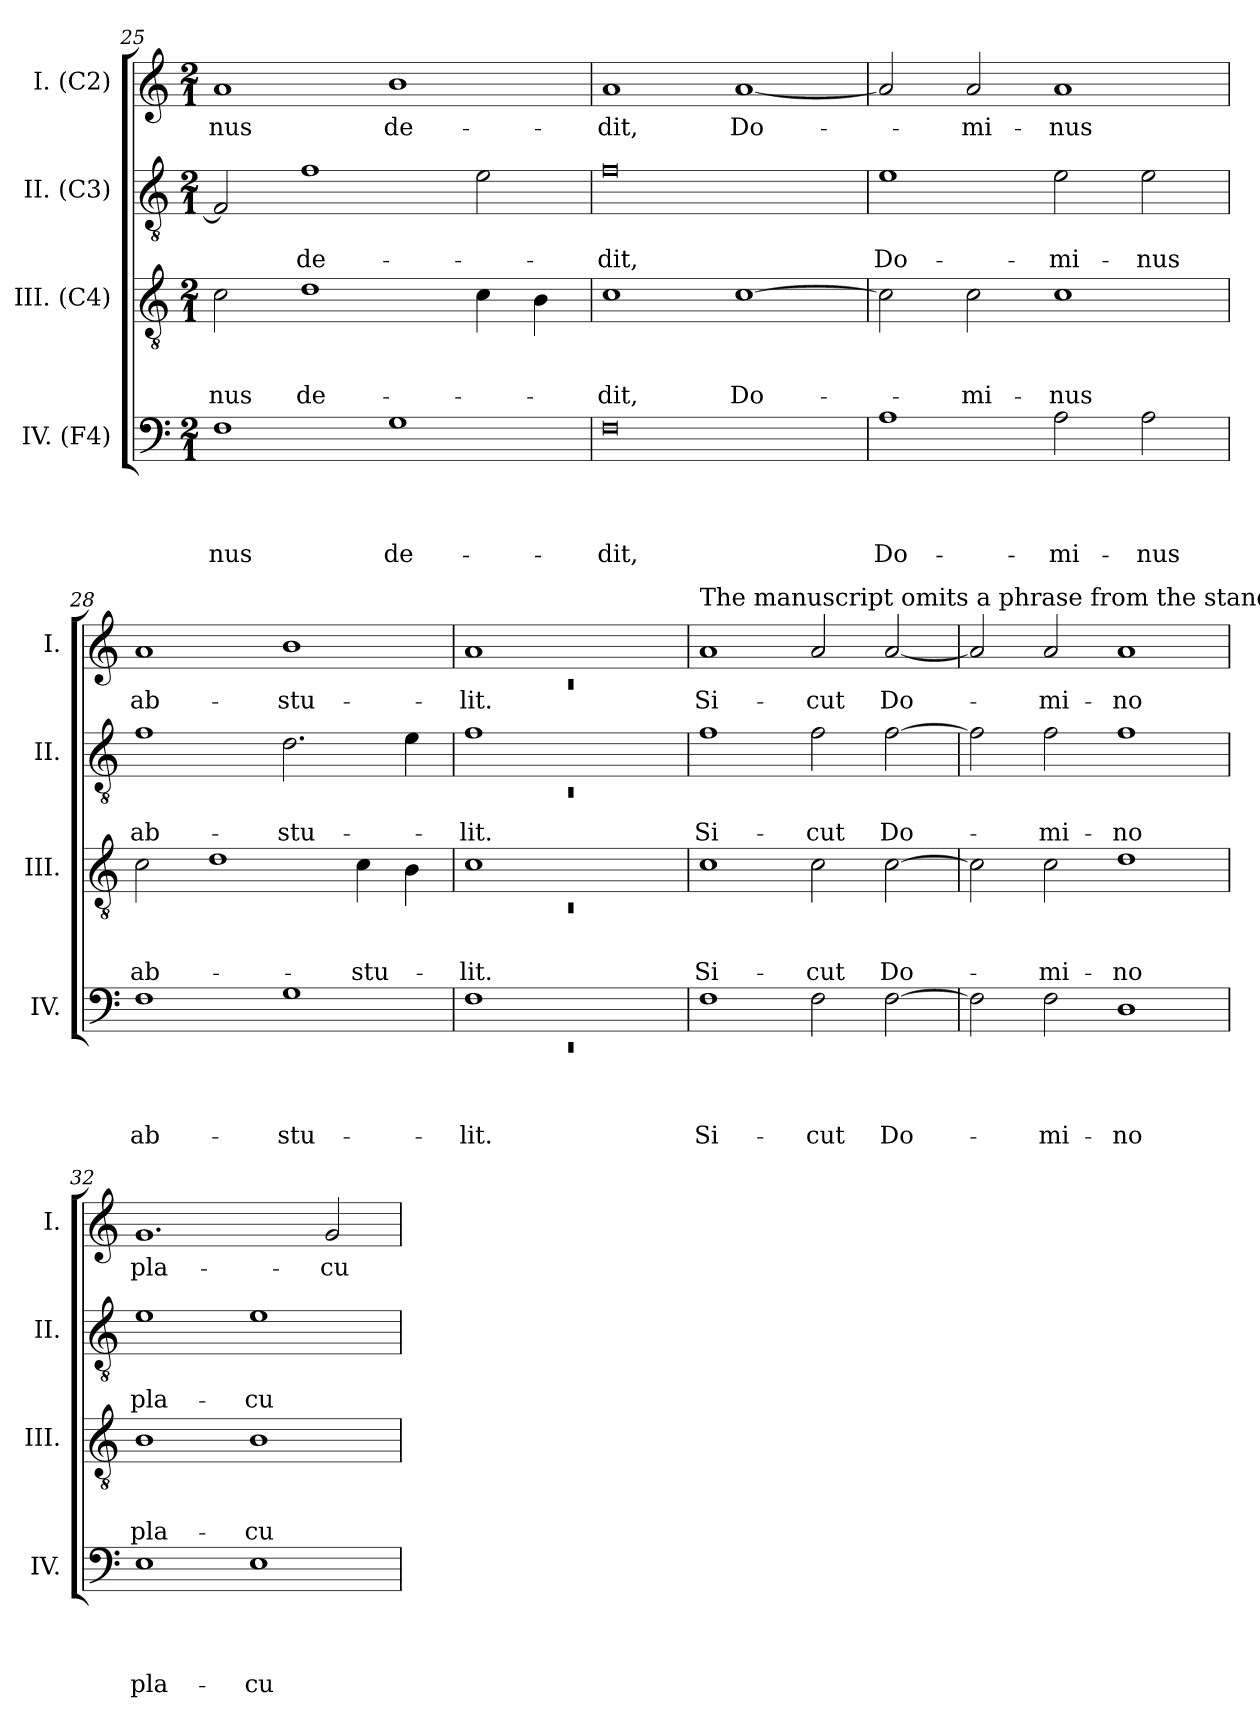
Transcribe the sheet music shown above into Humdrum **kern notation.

**kern	**text	**text	**text	**text	**kern	**text	**text	**text	**kern	**text	**text	**kern	**text
*part4	*part4	*part4	*part4	*part4	*part3	*part3	*part3	*part3	*part2	*part2	*part2	*part1	*part1
*staff4	*staff4	*staff4	*staff4	*staff4	*staff3	*staff3	*staff3	*staff3	*staff2	*staff2	*staff2	*staff1	*staff1
*I"IV. (F4)	*	*	*	*	*I"III. (C4)	*	*	*	*I"II. (C3)	*	*	*I"I. (C2)	*
*I'IV.	*	*	*	*	*I'III.	*	*	*	*I'II.	*	*	*I'I.	*
*clefF4	*	*	*	*	*clefGv2	*	*	*	*clefGv2	*	*	*clefG2	*
*k[]	*	*	*	*	*k[]	*	*	*	*k[]	*	*	*k[]	*
*C:	*	*	*	*	*C:	*	*	*	*C:	*	*	*C:	*
*M2/1	*	*	*	*	*M2/1	*	*	*	*M2/1	*	*	*M2/1	*
=25	=25	=25	=25	=25	=25	=25	=25	=25	=25	=25	=25	=25	=25
!	!	!	!	!LO:LY:b	!	!	!	!LO:LY:b	!	!	!	!	!LO:LY:b
1F	.	.	.	-nus	2c\	.	.	-nus	2F/]	.	.	1a	-nus
!	!	!	!	!	!	!	!	!LO:LY:b	!	!	!LO:LY:b	!	!
.	.	.	.	.	1d	.	.	de-	1f	.	de-	.	.
!	!	!	!	!LO:LY:b	!	!	!	!	!	!	!	!	!LO:LY:b
1G	.	.	.	de-	.	.	.	.	.	.	.	1b	de-
.	.	.	.	.	4c\	.	.	.	2e\	.	.	.	.
.	.	.	.	.	4B\	.	.	.	.	.	.	.	.
=26	=26	=26	=26	=26	=26	=26	=26	=26	=26	=26	=26	=26	=26
!	!	!	!	!LO:LY:b	!	!	!	!LO:LY:b	!	!	!LO:LY:b	!	!LO:LY:b
0F	.	.	.	-dit,	1c	.	.	-dit,	0f	.	-dit,	1a	-dit,
!	!	!	!	!	!	!	!	!LO:LY:b	!	!	!	!	!LO:LY:b
.	.	.	.	.	[>1c	.	.	Do-	.	.	.	[<1a	Do-
=27	=27	=27	=27	=27	=27	=27	=27	=27	=27	=27	=27	=27	=27
!	!	!	!	!LO:LY:b	!	!	!	!	!	!	!LO:LY:b	!	!
1A	.	.	.	Do-	2c\]	.	.	.	1e	.	Do-	2a/]	.
!	!	!	!	!	!	!	!	!LO:LY:b	!	!	!	!	!LO:LY:b
.	.	.	.	.	2c\	.	.	-mi-	.	.	.	2a/	-mi-
!	!	!	!	!LO:LY:b	!	!	!	!LO:LY:b	!	!	!LO:LY:b	!	!LO:LY:b
2A\	.	.	.	-mi-	1c	.	.	-nus	2e\	.	-mi-	1a	-nus
!	!	!	!	!LO:LY:b	!	!	!	!	!	!	!LO:LY:b	!	!
2A\	.	.	.	-nus	.	.	.	.	2e\	.	-nus	.	.
=28	=28	=28	=28	=28	=28	=28	=28	=28	=28	=28	=28	=28	=28
!	!	!	!	!LO:LY:b	!	!	!	!LO:LY:b	!	!	!LO:LY:b	!	!LO:LY:b
1F	.	.	.	ab-	2c\	.	.	ab-	1f	.	ab-	1a	ab-
.	.	.	.	.	1d	.	.	.	.	.	.	.	.
!	!	!	!	!LO:LY:b	!	!	!	!	!	!	!LO:LY:b	!	!LO:LY:b
1G	.	.	.	-stu-	.	.	.	.	2.d\	.	-stu-	1b	-stu-
!	!	!	!	!	!	!	!	!LO:LY:b	!	!	!	!	!
.	.	.	.	.	4c\	.	.	-stu-	.	.	.	.	.
.	.	.	.	.	4B\	.	.	.	4e\	.	.	.	.
!!LO:LB:g=z
=29	=29	=29	=29	=29	=29	=29	=29	=29	=29	=29	=29	=29	=29
*^	*	*	*	*	*^	*	*	*	*^	*	*	*^	*
!	!LO:N:vis=1	!	!	!	!LO:LY:b	!	!LO:N:vis=1	!	!	!LO:LY:b	!	!LO:N:vis=1	!	!LO:LY:b	!	!LO:N:vis=1	!LO:LY:b
1F	0rEE	.	.	.	-lit.	1c	0rC	.	.	-lit.	1f	0rC	.	-lit.	1a	0rc	-lit.
1ryy	.	.	.	.	.	1ryy	.	.	.	.	1ryy	.	.	.	1ryy	.	.
*v	*v	*	*	*	*	*	*	*	*	*	*v	*v	*	*	*v	*v	*
*	*	*	*	*	*v	*v	*	*	*	*	*	*	*	*
=30	=30	=30	=30	=30	=30	=30	=30	=30	=30	=30	=30	=30	=30
!	!	!	!	!	!	!	!	!	!	!	!	!LO:TX:a:t=The manuscript omits a phrase from the standard text here, but there is no room to insert it either.	!
!	!	!	!	!LO:LY:b	!	!	!	!LO:LY:b	!	!	!LO:LY:b	!	!LO:LY:b
1F	.	.	.	Si-	1c	.	.	Si-	1f	.	Si-	1a	Si-
!	!	!	!	!LO:LY:b	!	!	!	!LO:LY:b	!	!	!LO:LY:b	!	!LO:LY:b
2F\	.	.	.	-cut	2c\	.	.	-cut	2f\	.	-cut	2a/	-cut
!	!	!	!	!LO:LY:b	!	!	!	!LO:LY:b	!	!	!LO:LY:b	!	!LO:LY:b
[>2F\	.	.	.	Do-	[>2c\	.	.	Do-	[>2f\	.	Do-	[<2a/	Do-
=31	=31	=31	=31	=31	=31	=31	=31	=31	=31	=31	=31	=31	=31
2F\]	.	.	.	.	2c\]	.	.	.	2f\]	.	.	2a/]	.
!	!	!	!	!LO:LY:b	!	!	!	!LO:LY:b	!	!	!LO:LY:b	!	!LO:LY:b
2F\	.	.	.	-mi-	2c\	.	.	-mi-	2f\	.	-mi-	2a/	-mi-
!	!	!	!	!LO:LY:b	!	!	!	!LO:LY:b	!	!	!LO:LY:b	!	!LO:LY:b
1D	.	.	.	-no	1d	.	.	-no	1f	.	-no	1a	-no
=32	=32	=32	=32	=32	=32	=32	=32	=32	=32	=32	=32	=32	=32
!	!	!	!	!LO:LY:b	!	!	!	!LO:LY:b	!	!	!LO:LY:b	!	!LO:LY:b
1E	.	.	.	pla-	1B	.	.	pla-	1e	.	pla-	1.g	pla-
!	!	!	!	!LO:LY:b	!	!	!	!LO:LY:b	!	!	!LO:LY:b	!	!
1E	.	.	.	-cu-	1B	.	.	-cu-	1e	.	-cu-	.	.
!	!	!	!	!	!	!	!	!	!	!	!	!	!LO:LY:b
.	.	.	.	.	.	.	.	.	.	.	.	2g/	-cu-
=	=	=	=	=	=	=	=	=	=	=	=	=	=
*-	*-	*-	*-	*-	*-	*-	*-	*-	*-	*-	*-	*-	*-
